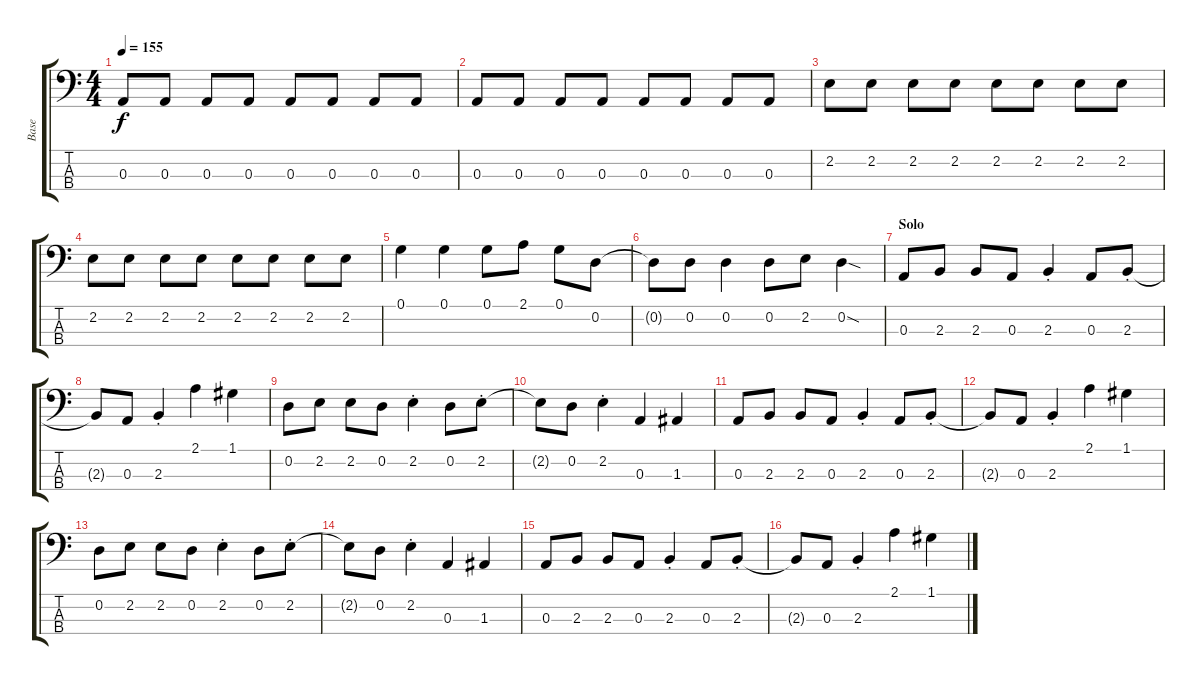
\track ("Base" "Base") {instrument electricbassfinger}
\staff {score tabs}
\tuning (G2 D2 A1 E1) {hide}
\ts (4 4)
\tempo 155
\clef f4
\ks c
0.3.8{dy f} 0.3.8 0.3.8 0.3.8 0.3.8 0.3.8 0.3.8 0.3.8 |
0.3.8 0.3.8 0.3.8 0.3.8 0.3.8 0.3.8 0.3.8 0.3.8 |
2.2.8 2.2.8 2.2.8 2.2.8 2.2.8 2.2.8 2.2.8 2.2.8 |
2.2.8 2.2.8 2.2.8 2.2.8 2.2.8 2.2.8 2.2.8 2.2.8 |
0.1.4 0.1.4 0.1.8 2.1.8 0.1.8 0.2.8 |
0.2{t}.8 0.2.8 0.2.4 0.2.8 2.2.8 0.2{sod}.4 |
\section ("" "Solo")
0.3.8 2.3.8 2.3.8 0.3.8 2.3{st}.4 0.3.8 2.3{st}.8 |
2.3{t}.8 0.3.8 2.3{st}.4 2.1.4 1.1.4 |
0.2.8 2.2.8 2.2.8 0.2.8 2.2{st}.4 0.2.8 2.2{st}.8 |
2.2{t}.8 0.2.8 2.2{st}.4 0.3.4 1.3.4 |
0.3.8 2.3.8 2.3.8 0.3.8 2.3{st}.4 0.3.8 2.3{st}.8 |
2.3{t}.8 0.3.8 2.3{st}.4 2.1.4 1.1.4 |
0.2.8 2.2.8 2.2.8 0.2.8 2.2{st}.4 0.2.8 2.2{st}.8 |
2.2{t}.8 0.2.8 2.2{st}.4 0.3.4 1.3.4 |
0.3.8 2.3.8 2.3.8 0.3.8 2.3{st}.4 0.3.8 2.3{st}.8 |
2.3{t}.8 0.3.8 2.3{st}.4 2.1.4 1.1.4
